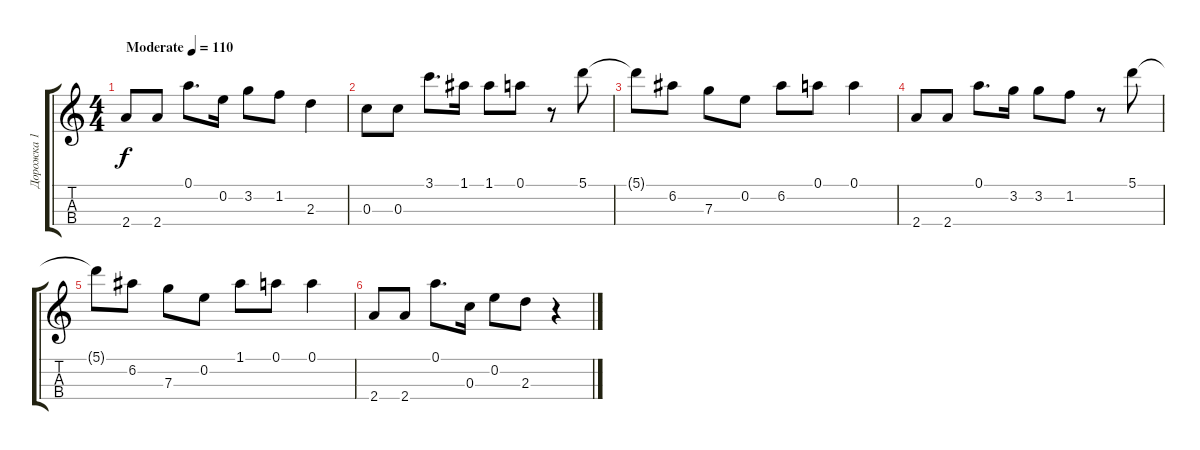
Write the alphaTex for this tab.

\track ("Дорожка 1" "Дорожка 1") {instrument acousticguitarsteel}
\staff {score tabs}
\tuning (A4 E4 C4 G3) {hide}
\ts (4 4)
\tempo (110 "Moderate")
\clef g2
\ks c
2.4.8{dy f instrument acousticguitarsteel} 2.4.8 0.1.8{d} 0.2.16 3.2.8 1.2.8 2.3.4 |
0.3.8 0.3.8 3.1.8{d} 1.1.16 1.1.8 0.1.8 r.8 5.1.8 |
5.1{t}.8 6.2.8 7.3.8 0.2.8 6.2.8 0.1.8 0.1.4 |
2.4.8 2.4.8 0.1.8{d} 3.2.16 3.2.8 1.2.8 r.8 5.1.8 |
5.1{t}.8 6.2.8 7.3.8 0.2.8 1.1.8 0.1.8 0.1.4 |
2.4.8 2.4.8 0.1.8{d} 0.3.16 0.2.8 2.3.8 r.4
